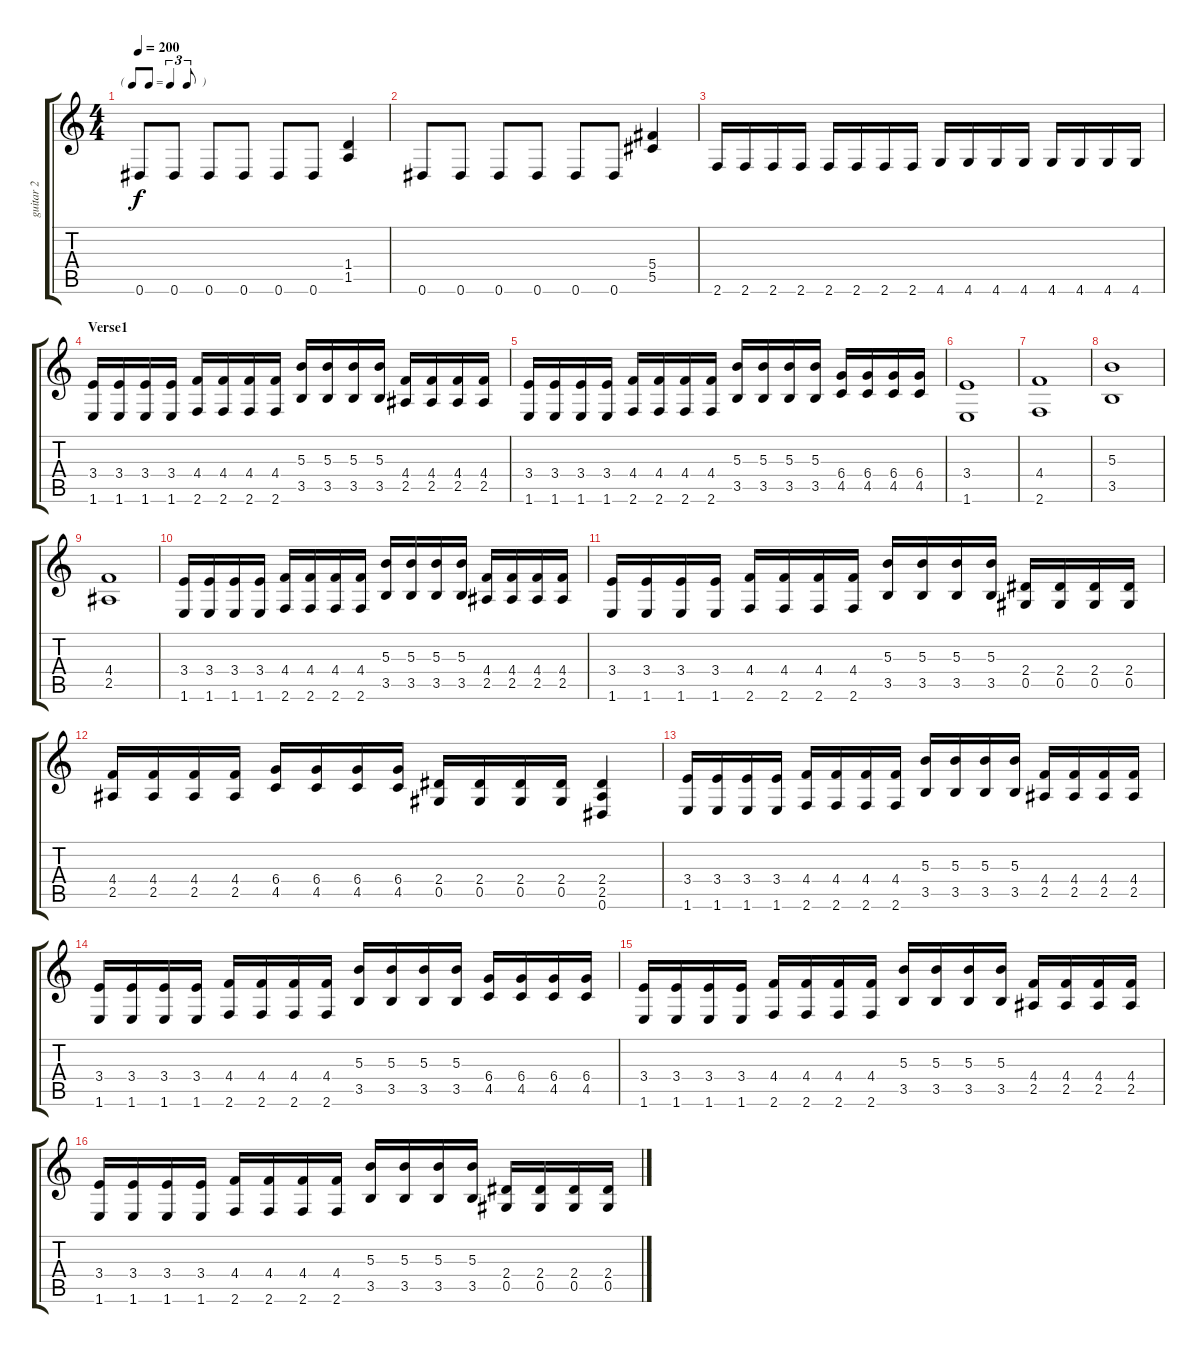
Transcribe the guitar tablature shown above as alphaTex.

\track ("guitar 2" "guitar 2") {instrument distortionguitar}
\staff {score tabs}
\tuning (Eb4 Bb3 Gb3 Db3 Ab2 Eb2) {hide}
\ts (4 4)
\tf triplet8th
\tempo 200
\clef g2
\ks c
0.6.8{dy f} 0.6.8 0.6.8 0.6.8 0.6.8 0.6.8 (1.4 1.5).4 |
0.6.8 0.6.8 0.6.8 0.6.8 0.6.8 0.6.8 (5.4 5.5).4 |
2.6.16 2.6.16 2.6.16 2.6.16 2.6.16 2.6.16 2.6.16 2.6.16 4.6.16 4.6.16 4.6.16 4.6.16 4.6.16 4.6.16 4.6.16 4.6.16 |
\section ("" "Verse1")
(3.4 1.6).16 (3.4 1.6).16 (3.4 1.6).16 (3.4 1.6).16 (4.4 2.6).16 (4.4 2.6).16 (4.4 2.6).16 (4.4 2.6).16 (5.3 3.5).16 (5.3 3.5).16 (5.3 3.5).16 (5.3 3.5).16 (4.4 2.5).16 (4.4 2.5).16 (4.4 2.5).16 (4.4 2.5).16 |
(3.4 1.6).16 (3.4 1.6).16 (3.4 1.6).16 (3.4 1.6).16 (4.4 2.6).16 (4.4 2.6).16 (4.4 2.6).16 (4.4 2.6).16 (5.3 3.5).16 (5.3 3.5).16 (5.3 3.5).16 (5.3 3.5).16 (6.4 4.5).16 (6.4 4.5).16 (6.4 4.5).16 (6.4 4.5).16 |
(3.4 1.6).1 |
(4.4 2.6).1 |
(5.3 3.5).1 |
(4.4 2.5).1 |
(3.4 1.6).16 (3.4 1.6).16 (3.4 1.6).16 (3.4 1.6).16 (4.4 2.6).16 (4.4 2.6).16 (4.4 2.6).16 (4.4 2.6).16 (5.3 3.5).16 (5.3 3.5).16 (5.3 3.5).16 (5.3 3.5).16 (4.4 2.5).16 (4.4 2.5).16 (4.4 2.5).16 (4.4 2.5).16 |
(3.4 1.6).16 (3.4 1.6).16 (3.4 1.6).16 (3.4 1.6).16 (4.4 2.6).16 (4.4 2.6).16 (4.4 2.6).16 (4.4 2.6).16 (5.3 3.5).16 (5.3 3.5).16 (5.3 3.5).16 (5.3 3.5).16 (2.4 0.5).16 (2.4 0.5).16 (2.4 0.5).16 (2.4 0.5).16 |
(4.4 2.5).16 (4.4 2.5).16 (4.4 2.5).16 (4.4 2.5).16 (6.4 4.5).16 (6.4 4.5).16 (6.4 4.5).16 (6.4 4.5).16 (2.4 0.5).16 (2.4 0.5).16 (2.4 0.5).16 (2.4 0.5).16 (2.4 2.5 0.6).4 |
(3.4 1.6).16 (3.4 1.6).16 (3.4 1.6).16 (3.4 1.6).16 (4.4 2.6).16 (4.4 2.6).16 (4.4 2.6).16 (4.4 2.6).16 (5.3 3.5).16 (5.3 3.5).16 (5.3 3.5).16 (5.3 3.5).16 (4.4 2.5).16 (4.4 2.5).16 (4.4 2.5).16 (4.4 2.5).16 |
(3.4 1.6).16 (3.4 1.6).16 (3.4 1.6).16 (3.4 1.6).16 (4.4 2.6).16 (4.4 2.6).16 (4.4 2.6).16 (4.4 2.6).16 (5.3 3.5).16 (5.3 3.5).16 (5.3 3.5).16 (5.3 3.5).16 (6.4 4.5).16 (6.4 4.5).16 (6.4 4.5).16 (6.4 4.5).16 |
(3.4 1.6).16 (3.4 1.6).16 (3.4 1.6).16 (3.4 1.6).16 (4.4 2.6).16 (4.4 2.6).16 (4.4 2.6).16 (4.4 2.6).16 (5.3 3.5).16 (5.3 3.5).16 (5.3 3.5).16 (5.3 3.5).16 (4.4 2.5).16 (4.4 2.5).16 (4.4 2.5).16 (4.4 2.5).16 |
(3.4 1.6).16 (3.4 1.6).16 (3.4 1.6).16 (3.4 1.6).16 (4.4 2.6).16 (4.4 2.6).16 (4.4 2.6).16 (4.4 2.6).16 (5.3 3.5).16 (5.3 3.5).16 (5.3 3.5).16 (5.3 3.5).16 (2.4 0.5).16 (2.4 0.5).16 (2.4 0.5).16 (2.4 0.5).16
